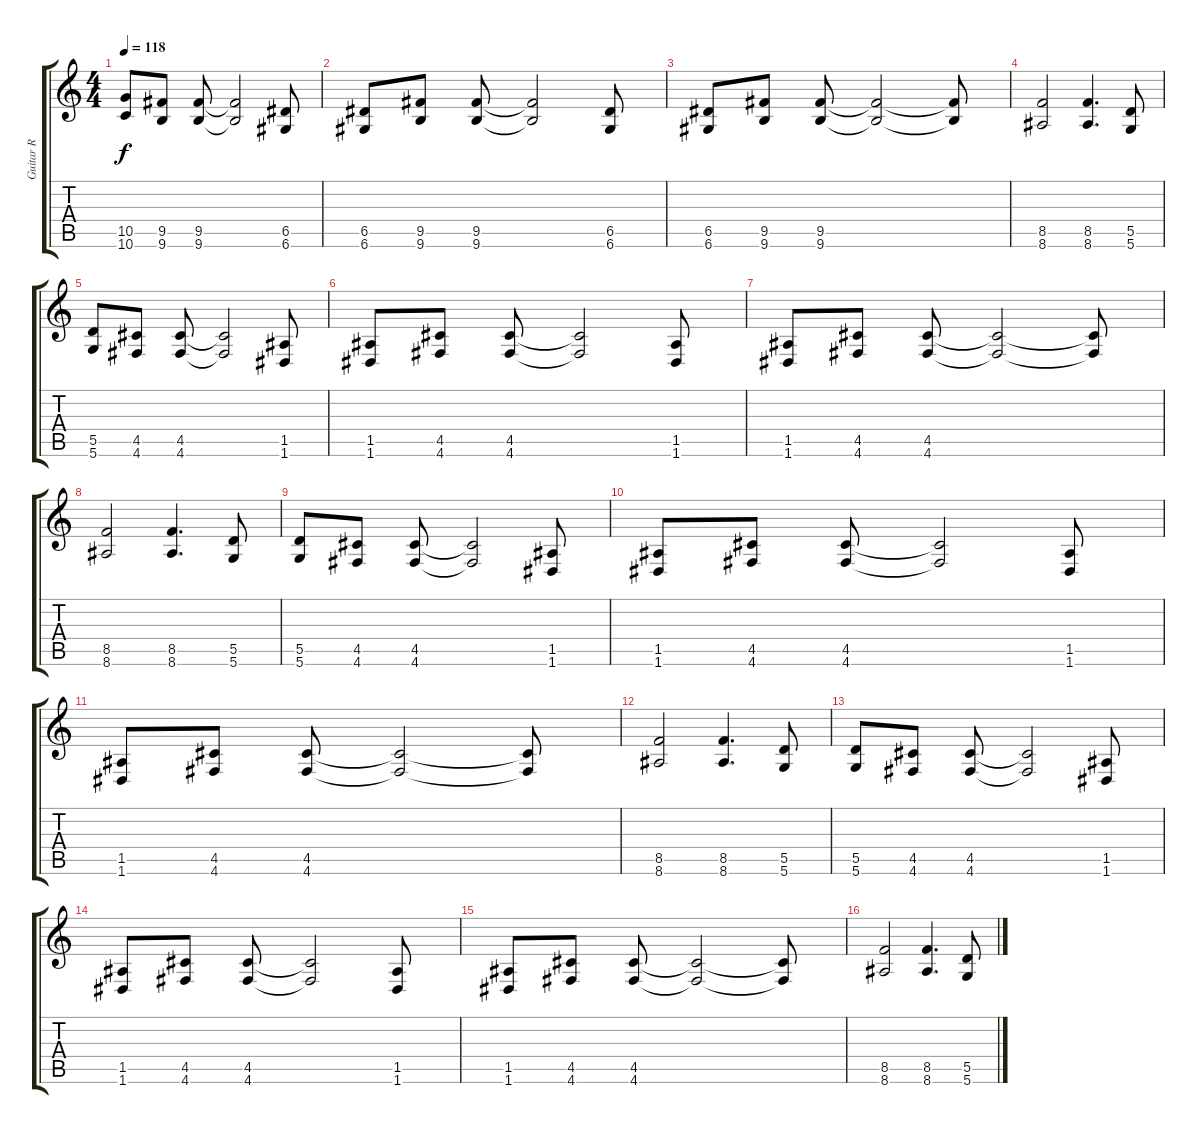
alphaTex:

\track ("Guitar R" "Guitar R") {instrument distortionguitar}
\staff {score tabs}
\tuning (E4 B3 G3 D3 A2 D2) {hide}
\ts (4 4)
\tempo 118
\clef g2
\ks c
(10.5 10.6).8{dy f} (9.5 9.6).8 (9.5 9.6).8 (9.5{t} 9.6{t}).2 (6.5 6.6).8 |
(6.5 6.6).8 (9.5 9.6).8 (9.5 9.6).8 (9.5{t} 9.6{t}).2 (6.5 6.6).8 |
(6.5 6.6).8 (9.5 9.6).8 (9.5 9.6).8 (9.5{t} 9.6{t}).2 (9.5{t} 9.6{t}).8 |
(8.5 8.6).2 (8.5 8.6).4{d} (5.5 5.6).8 |
(5.5 5.6).8 (4.5 4.6).8 (4.5 4.6).8 (4.5{t} 4.6{t}).2 (1.5 1.6).8 |
(1.5 1.6).8 (4.5 4.6).8 (4.5 4.6).8 (4.5{t} 4.6{t}).2 (1.5 1.6).8 |
(1.5 1.6).8 (4.5 4.6).8 (4.5 4.6).8 (4.5{t} 4.6{t}).2 (4.5{t} 4.6{t}).8 |
(8.5 8.6).2 (8.5 8.6).4{d} (5.5 5.6).8 |
(5.5 5.6).8 (4.5 4.6).8 (4.5 4.6).8 (4.5{t} 4.6{t}).2 (1.5 1.6).8 |
(1.5 1.6).8 (4.5 4.6).8 (4.5 4.6).8 (4.5{t} 4.6{t}).2 (1.5 1.6).8 |
(1.5 1.6).8 (4.5 4.6).8 (4.5 4.6).8 (4.5{t} 4.6{t}).2 (4.5{t} 4.6{t}).8 |
(8.5 8.6).2 (8.5 8.6).4{d} (5.5 5.6).8 |
(5.5 5.6).8 (4.5 4.6).8 (4.5 4.6).8 (4.5{t} 4.6{t}).2 (1.5 1.6).8 |
(1.5 1.6).8 (4.5 4.6).8 (4.5 4.6).8 (4.5{t} 4.6{t}).2 (1.5 1.6).8 |
(1.5 1.6).8 (4.5 4.6).8 (4.5 4.6).8 (4.5{t} 4.6{t}).2 (4.5{t} 4.6{t}).8 |
(8.5 8.6).2 (8.5 8.6).4{d} (5.5 5.6).8
